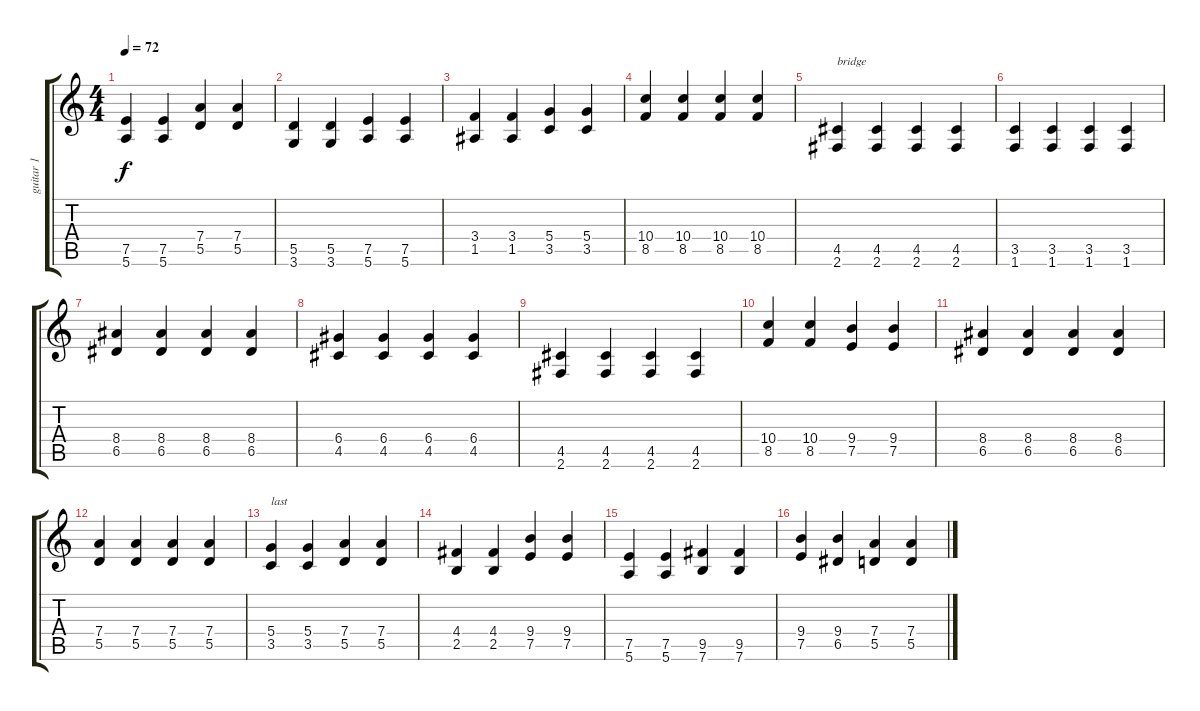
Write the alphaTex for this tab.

\track ("guitar 1" "guitar 1") {instrument electricguitarjazz}
\staff {score tabs}
\tuning (E4 B3 G3 D3 A2 E2) {hide}
\ts (4 4)
\tempo 72
\clef g2
\ks c
(7.5 5.6).4{dy f} (7.5 5.6).4 (7.4 5.5).4 (7.4 5.5).4 |
(5.5 3.6).4 (5.5 3.6).4 (7.5 5.6).4 (7.5 5.6).4 |
(3.4 1.5).4 (3.4 1.5).4 (5.4 3.5).4 (5.4 3.5).4 |
(10.4 8.5).4 (10.4 8.5).4 (10.4 8.5).4 (10.4 8.5).4 |
(4.5 2.6).4{txt "bridge"} (4.5 2.6).4 (4.5 2.6).4 (4.5 2.6).4 |
(3.5 1.6).4 (3.5 1.6).4 (3.5 1.6).4 (3.5 1.6).4 |
(8.4 6.5).4 (8.4 6.5).4 (8.4 6.5).4 (8.4 6.5).4 |
(6.4 4.5).4 (6.4 4.5).4 (6.4 4.5).4 (6.4 4.5).4 |
(4.5 2.6).4 (4.5 2.6).4 (4.5 2.6).4 (4.5 2.6).4 |
(10.4 8.5).4 (10.4 8.5).4 (9.4 7.5).4 (9.4 7.5).4 |
(8.4 6.5).4 (8.4 6.5).4 (8.4 6.5).4 (8.4 6.5).4 |
(7.4 5.5).4 (7.4 5.5).4 (7.4 5.5).4 (7.4 5.5).4 |
(5.4 3.5).4{txt "last"} (5.4 3.5).4 (7.4 5.5).4 (7.4 5.5).4 |
(4.4 2.5).4 (4.4 2.5).4 (9.4 7.5).4 (9.4 7.5).4 |
(7.5 5.6).4 (7.5 5.6).4 (9.5 7.6).4 (9.5 7.6).4 |
(9.4 7.5).4 (9.4 6.5).4 (7.4 5.5).4 (7.4 5.5).4
